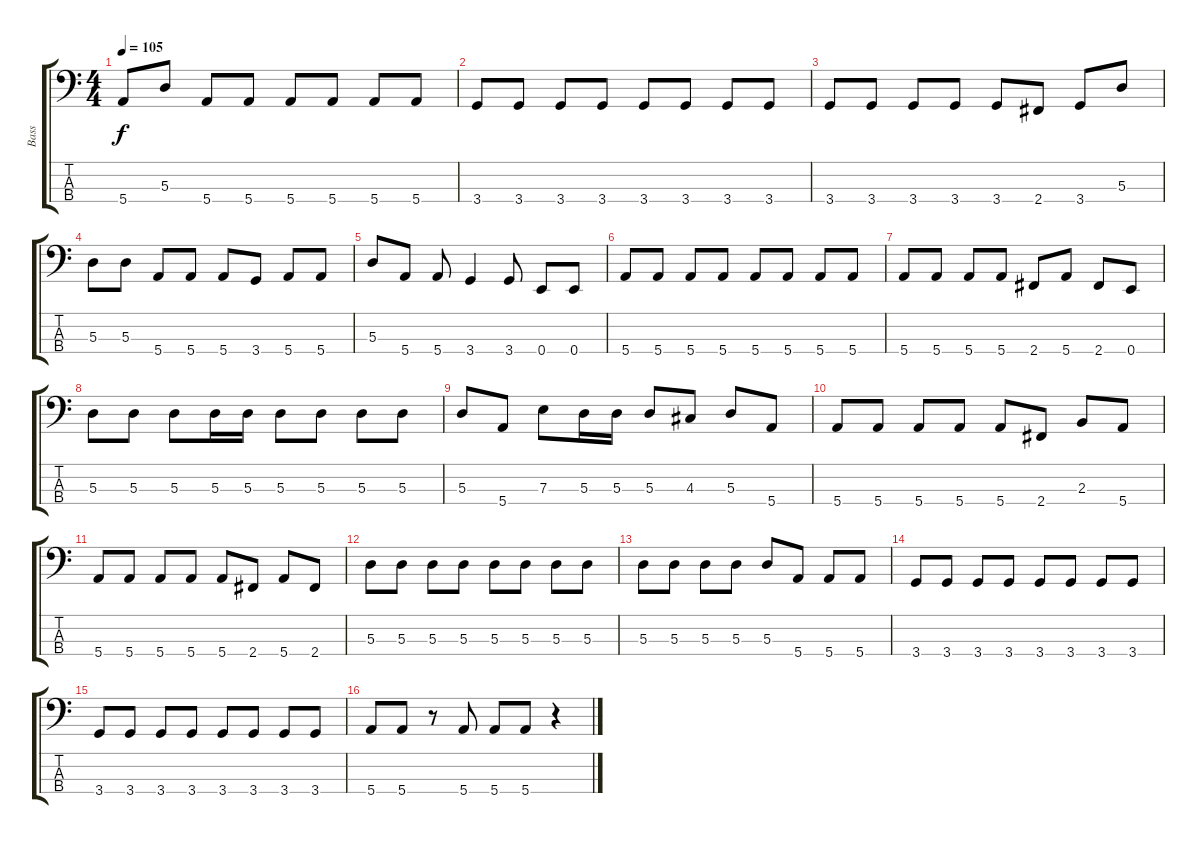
\track ("Bass" "Bass") {instrument slapbass1}
\staff {score tabs}
\tuning (G2 D2 A1 E1) {hide}
\ts (4 4)
\tempo 105
\clef f4
\ks c
5.4.8{dy f} 5.3.8 5.4.8 5.4.8 5.4.8 5.4.8 5.4.8 5.4.8 |
3.4.8 3.4.8 3.4.8 3.4.8 3.4.8 3.4.8 3.4.8 3.4.8 |
3.4.8 3.4.8 3.4.8 3.4.8 3.4.8 2.4.8 3.4.8 5.3.8 |
5.3.8 5.3.8 5.4.8 5.4.8 5.4.8 3.4.8 5.4.8 5.4.8 |
5.3.8 5.4.8 5.4.8 3.4.4 3.4.8 0.4.8 0.4.8 |
5.4.8 5.4.8 5.4.8 5.4.8 5.4.8 5.4.8 5.4.8 5.4.8 |
5.4.8 5.4.8 5.4.8 5.4.8 2.4.8 5.4.8 2.4.8 0.4.8 |
5.3.8 5.3.8 5.3.8 5.3.16 5.3.16 5.3.8 5.3.8 5.3.8 5.3.8 |
5.3.8 5.4.8 7.3.8 5.3.16 5.3.16 5.3.8 4.3.8 5.3.8 5.4.8 |
5.4.8 5.4.8 5.4.8 5.4.8 5.4.8 2.4.8 2.3.8 5.4.8 |
5.4.8 5.4.8 5.4.8 5.4.8 5.4.8 2.4.8 5.4.8 2.4.8 |
5.3.8 5.3.8 5.3.8 5.3.8 5.3.8 5.3.8 5.3.8 5.3.8 |
5.3.8 5.3.8 5.3.8 5.3.8 5.3.8 5.4.8 5.4.8 5.4.8 |
3.4.8 3.4.8 3.4.8 3.4.8 3.4.8 3.4.8 3.4.8 3.4.8 |
3.4.8 3.4.8 3.4.8 3.4.8 3.4.8 3.4.8 3.4.8 3.4.8 |
5.4.8 5.4.8 r.8 5.4.8 5.4.8 5.4.8 r.4
